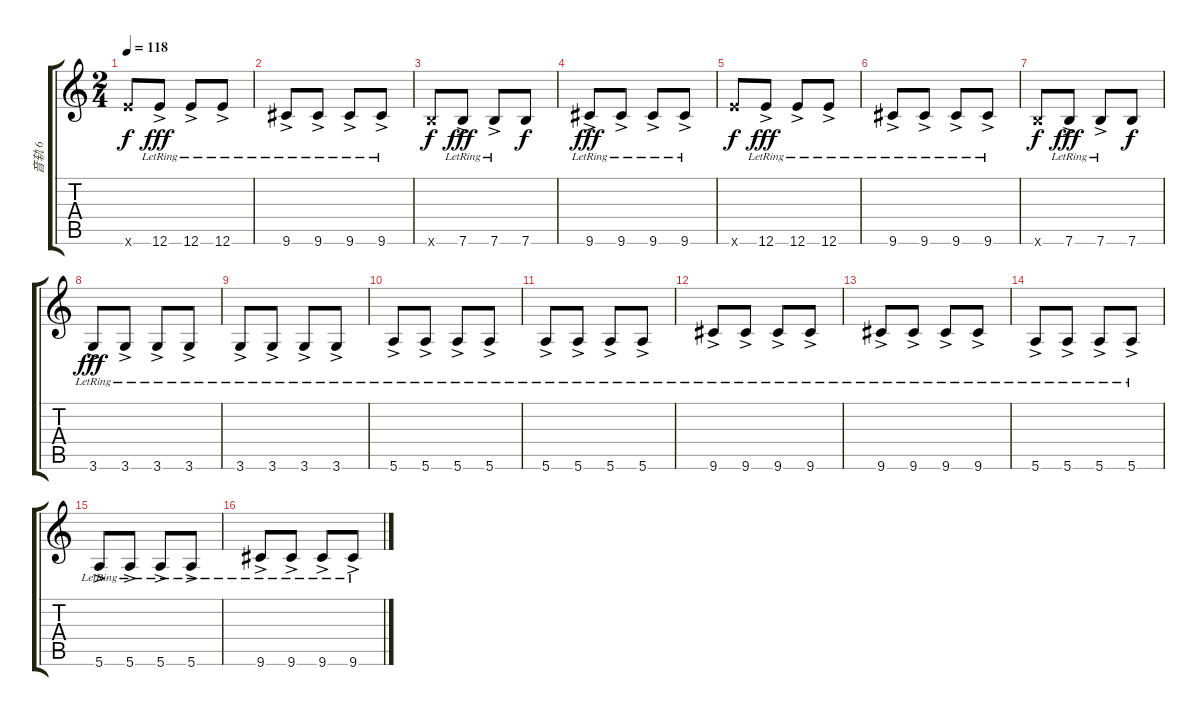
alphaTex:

\track ("音轨 6" "音轨 6") {instrument electricbassfinger}
\staff {score tabs}
\tuning (E4 B3 G3 D3 A2 E2) {hide}
\ts (2 4)
\tempo 118
\clef g2
\ks c
12.6{x}.8{dy f} 12.6{ac lr}.8{dy fff} 12.6{ac lr}.8 12.6{ac lr}.8 |
9.6{ac lr}.8 9.6{ac lr}.8 9.6{ac lr}.8 9.6{ac lr}.8 |
7.6{x}.8{dy f} 7.6{ac lr}.8{dy fff} 7.6{ac lr}.8 7.6.8{dy f} |
9.6{ac lr}.8{dy fff} 9.6{ac lr}.8 9.6{ac lr}.8 9.6{ac lr}.8 |
12.6{x}.8{dy f} 12.6{ac lr}.8{dy fff} 12.6{ac lr}.8 12.6{ac lr}.8 |
9.6{ac lr}.8 9.6{ac lr}.8 9.6{ac lr}.8 9.6{ac lr}.8 |
7.6{x}.8{dy f} 7.6{ac lr}.8{dy fff} 7.6{ac lr}.8 7.6.8{dy f} |
3.6{ac lr}.8{dy fff} 3.6{ac lr}.8 3.6{ac lr}.8 3.6{ac lr}.8 |
3.6{ac lr}.8 3.6{ac lr}.8 3.6{ac lr}.8 3.6{ac lr}.8 |
5.6{ac lr}.8 5.6{ac lr}.8 5.6{ac lr}.8 5.6{ac lr}.8 |
5.6{ac lr}.8 5.6{ac lr}.8 5.6{ac lr}.8 5.6{ac lr}.8 |
9.6{ac lr}.8 9.6{ac lr}.8 9.6{ac lr}.8 9.6{ac lr}.8 |
9.6{ac lr}.8 9.6{ac lr}.8 9.6{ac lr}.8 9.6{ac lr}.8 |
5.6{ac lr}.8 5.6{ac lr}.8 5.6{ac lr}.8 5.6{ac lr}.8 |
5.6{ac lr}.8 5.6{ac lr}.8 5.6{ac lr}.8 5.6{ac lr}.8 |
9.6{ac lr}.8 9.6{ac lr}.8 9.6{ac lr}.8 9.6{ac lr}.8
